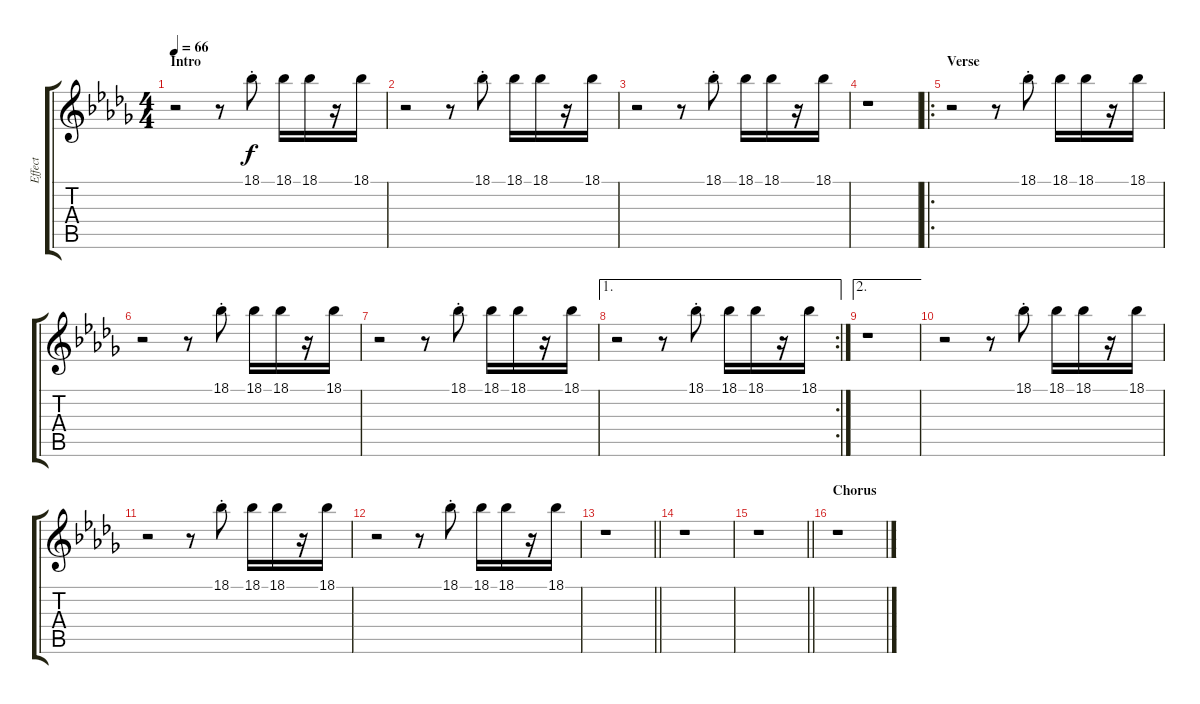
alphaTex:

\track ("Effect" "Effect") {instrument brightacousticpiano}
\staff {score tabs}
\tuning (E4 B3 G3 D3 A2 E2) {hide}
\ts (4 4)
\section ("" "Intro")
\tempo 66
\clef g2
\ks db
r.2{dy f instrument brightacousticpiano} r.8 18.1{st}.8 18.1.16 18.1.16 r.16 18.1.16 |
r.2 r.8 18.1{st}.8 18.1.16 18.1.16 r.16 18.1.16 |
r.2 r.8 18.1{st}.8 18.1.16 18.1.16 r.16 18.1.16 |
r.1 |
\ro
\section ("" "Verse")
r.2 r.8 18.1{st}.8 18.1.16 18.1.16 r.16 18.1.16 |
r.2 r.8 18.1{st}.8 18.1.16 18.1.16 r.16 18.1.16 |
r.2 r.8 18.1{st}.8 18.1.16 18.1.16 r.16 18.1.16 |
\ae 1
\rc 2
r.2 r.8 18.1{st}.8 18.1.16 18.1.16 r.16 18.1.16 |
\ae 2
r.1 |
r.2 r.8 18.1{st}.8 18.1.16 18.1.16 r.16 18.1.16 |
r.2 r.8 18.1{st}.8 18.1.16 18.1.16 r.16 18.1.16 |
r.2 r.8 18.1{st}.8 18.1.16 18.1.16 r.16 18.1.16 |
\barLineRight lightlight
r.1 |
\section ("" "")
r.1 |
\barLineRight lightlight
r.1 |
\section ("" "Chorus")
r.1
